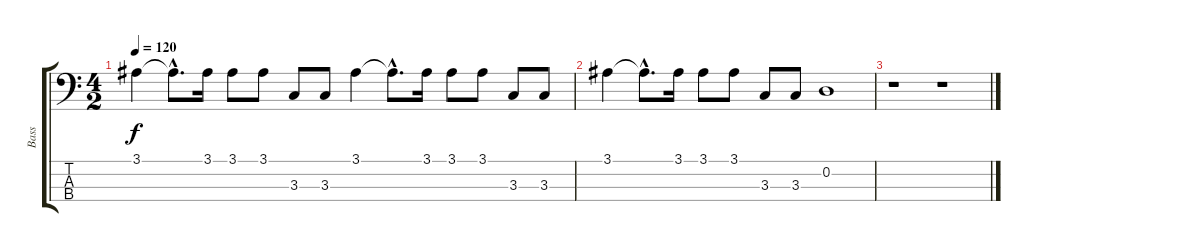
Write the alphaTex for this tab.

\track ("Bass" "Bass") {instrument acousticbass}
\staff {score tabs}
\tuning (G2 D2 A1 E1) {hide}
\ts (4 2)
\tempo 120
\clef f4
\ks c
3.1.4{dy f} 3.1{hac t}.8{d} 3.1.16 3.1.8 3.1.8 3.3.8 3.3.8 3.1.4 3.1{hac t}.8{d} 3.1.16 3.1.8 3.1.8 3.3.8 3.3.8 |
3.1.4 3.1{hac t}.8{d} 3.1.16 3.1.8 3.1.8 3.3.8 3.3.8 0.2.1 |
r.1 r.1
